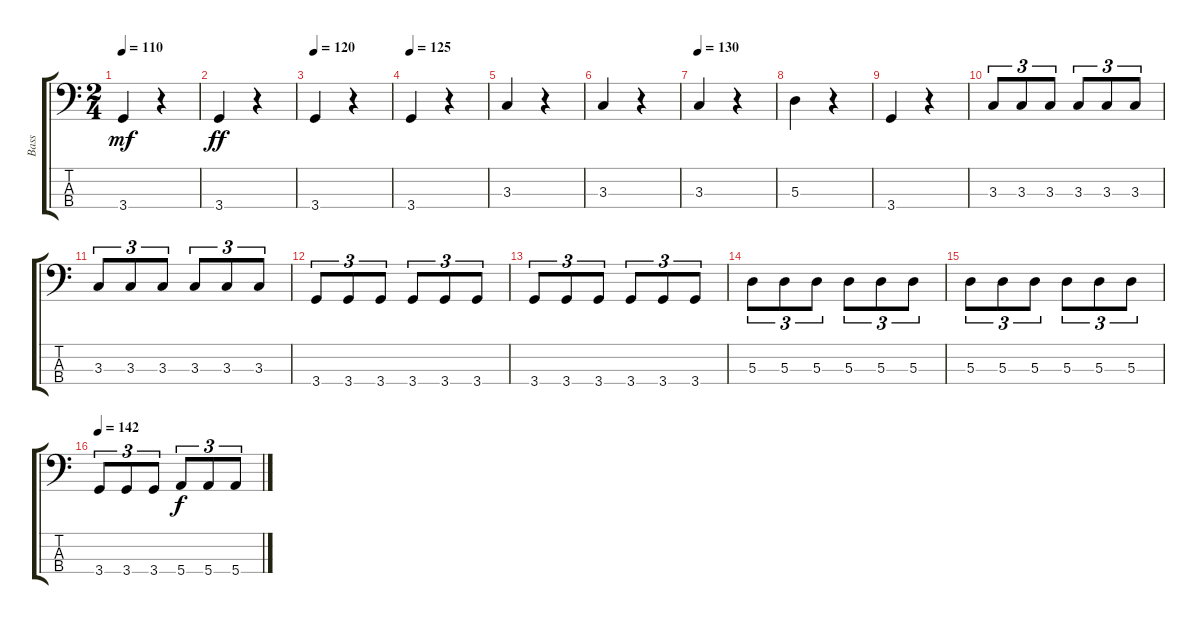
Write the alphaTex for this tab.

\track ("Bass" "Bass") {instrument electricbasspick}
\staff {score tabs}
\tuning (G2 D2 A1 E1) {hide}
\ts (2 4)
\tempo 110
\clef f4
\ks c
3.4.4{dy mf} r.4 |
3.4.4{dy ff} r.4 |
\tempo 120
3.4.4 r.4 |
\tempo 125
3.4.4 r.4 |
3.3.4 r.4 |
3.3.4 r.4 |
\tempo 130
3.3.4 r.4 |
5.3.4 r.4 |
3.4.4 r.4 |
3.3.8{tu (3 2)} 3.3.8{tu (3 2)} 3.3.8{tu (3 2)} 3.3.8{tu (3 2)} 3.3.8{tu (3 2)} 3.3.8{tu (3 2)} |
3.3.8{tu (3 2)} 3.3.8{tu (3 2)} 3.3.8{tu (3 2)} 3.3.8{tu (3 2)} 3.3.8{tu (3 2)} 3.3.8{tu (3 2)} |
3.4.8{tu (3 2)} 3.4.8{tu (3 2)} 3.4.8{tu (3 2)} 3.4.8{tu (3 2)} 3.4.8{tu (3 2)} 3.4.8{tu (3 2)} |
3.4.8{tu (3 2)} 3.4.8{tu (3 2)} 3.4.8{tu (3 2)} 3.4.8{tu (3 2)} 3.4.8{tu (3 2)} 3.4.8{tu (3 2)} |
5.3.8{tu (3 2)} 5.3.8{tu (3 2)} 5.3.8{tu (3 2)} 5.3.8{tu (3 2)} 5.3.8{tu (3 2)} 5.3.8{tu (3 2)} |
5.3.8{tu (3 2)} 5.3.8{tu (3 2)} 5.3.8{tu (3 2)} 5.3.8{tu (3 2)} 5.3.8{tu (3 2)} 5.3.8{tu (3 2)} |
\tempo 142
3.4.8{tu (3 2)} 3.4.8{tu (3 2)} 3.4.8{tu (3 2)} 5.4.8{tu (3 2) dy f} 5.4.8{tu (3 2)} 5.4.8{tu (3 2)}
